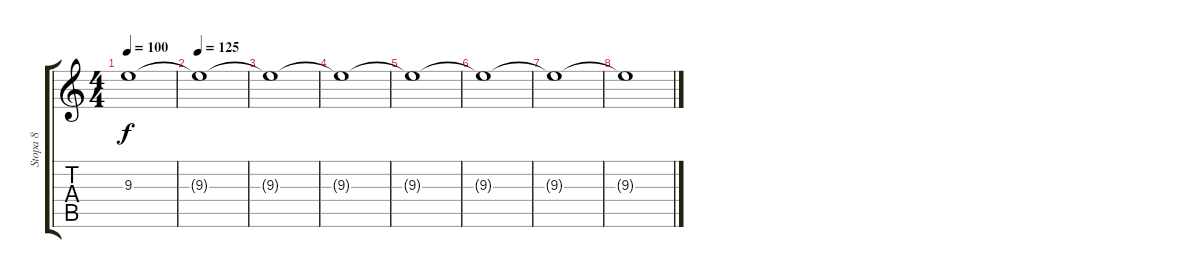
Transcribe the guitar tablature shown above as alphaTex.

\track ("Stopa 8" "Stopa 8") {instrument overdrivenguitar}
\staff {score tabs}
\tuning (E4 B3 G3 D3 A2 E2) {hide}
\ts (4 4)
\tempo 100
\clef g2
\ks c
9.3{t}.1{dy f} |
\tempo 125
9.3{t}.1 |
9.3{t}.1 |
9.3{t}.1 |
9.3{t}.1 |
9.3{t}.1 |
9.3{t}.1{volume 4} |
9.3{t}.1{volume 0}
